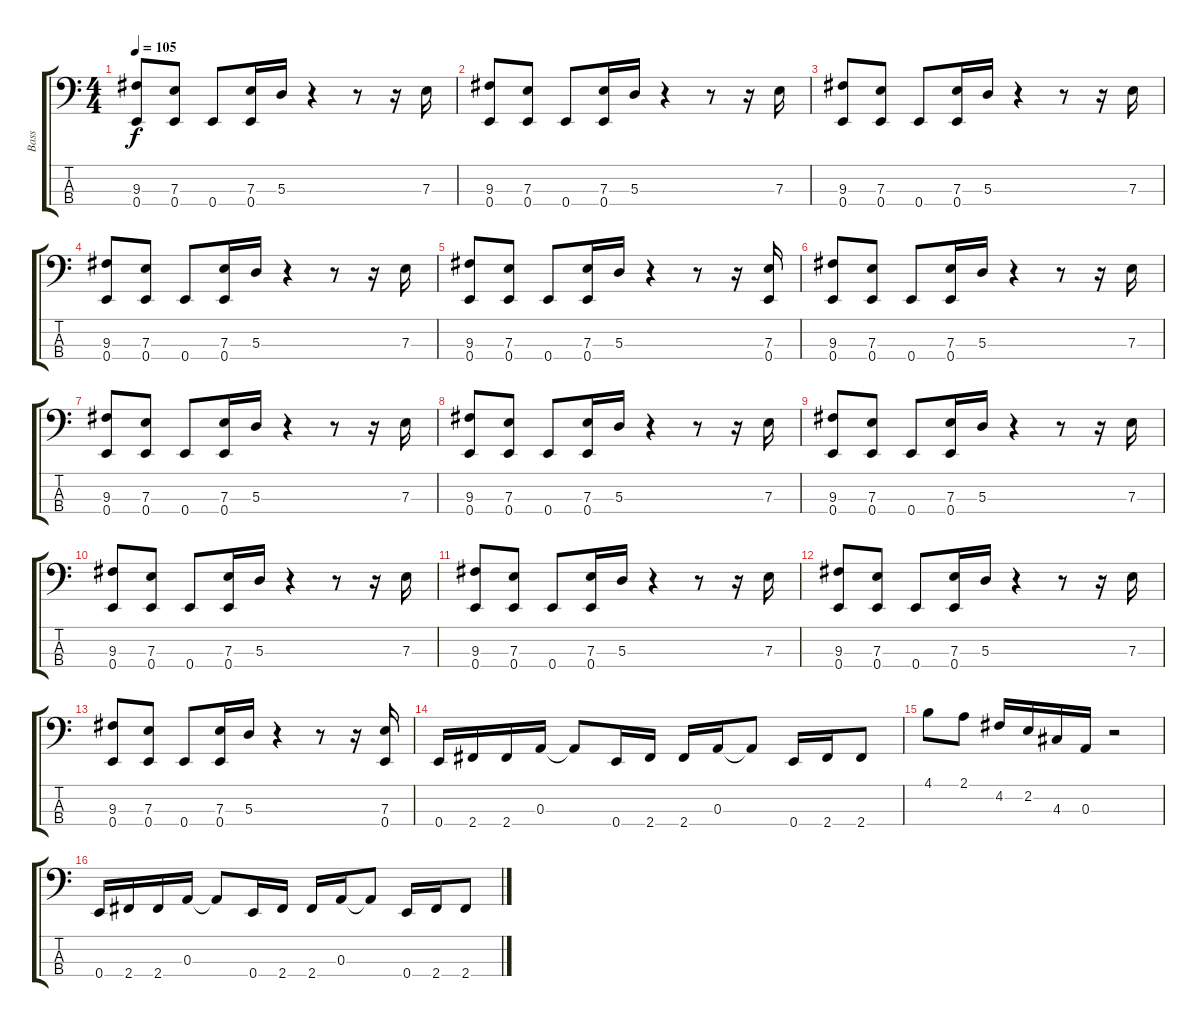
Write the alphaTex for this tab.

\track ("Bass" "Bass") {instrument electricbasspick}
\staff {score tabs}
\tuning (G2 D2 A1 E1) {hide}
\ts (4 4)
\tempo 105
\clef f4
\ks c
(9.3 0.4).8{dy f} (7.3 0.4).8 0.4.8 (7.3 0.4).16 5.3.16 r.4 r.8 r.16 7.3.16 |
(9.3 0.4).8 (7.3 0.4).8 0.4.8 (7.3 0.4).16 5.3.16 r.4 r.8 r.16 7.3.16 |
(9.3 0.4).8 (7.3 0.4).8 0.4.8 (7.3 0.4).16 5.3.16 r.4 r.8 r.16 7.3.16 |
(9.3 0.4).8 (7.3 0.4).8 0.4.8 (7.3 0.4).16 5.3.16 r.4 r.8 r.16 7.3.16 |
(9.3 0.4).8 (7.3 0.4).8 0.4.8 (7.3 0.4).16 5.3.16 r.4 r.8 r.16 (7.3 0.4).16 |
(9.3 0.4).8 (7.3 0.4).8 0.4.8 (7.3 0.4).16 5.3.16 r.4 r.8 r.16 7.3.16 |
(9.3 0.4).8 (7.3 0.4).8 0.4.8 (7.3 0.4).16 5.3.16 r.4 r.8 r.16 7.3.16 |
(9.3 0.4).8 (7.3 0.4).8 0.4.8 (7.3 0.4).16 5.3.16 r.4 r.8 r.16 7.3.16 |
(9.3 0.4).8 (7.3 0.4).8 0.4.8 (7.3 0.4).16 5.3.16 r.4 r.8 r.16 7.3.16 |
(9.3 0.4).8 (7.3 0.4).8 0.4.8 (7.3 0.4).16 5.3.16 r.4 r.8 r.16 7.3.16 |
(9.3 0.4).8 (7.3 0.4).8 0.4.8 (7.3 0.4).16 5.3.16 r.4 r.8 r.16 7.3.16 |
(9.3 0.4).8 (7.3 0.4).8 0.4.8 (7.3 0.4).16 5.3.16 r.4 r.8 r.16 7.3.16 |
(9.3 0.4).8 (7.3 0.4).8 0.4.8 (7.3 0.4).16 5.3.16 r.4 r.8 r.16 (7.3 0.4).16 |
0.4.16 2.4.16 2.4.16 0.3.16 0.3{t}.8 0.4.16 2.4.16 2.4.16 0.3.16 0.3{t}.8 0.4.16 2.4.16 2.4.8 |
4.1.8 2.1.8 4.2.16 2.2.16 4.3.16 0.3.16 r.2 |
0.4.16 2.4.16 2.4.16 0.3.16 0.3{t}.8 0.4.16 2.4.16 2.4.16 0.3.16 0.3{t}.8 0.4.16 2.4.16 2.4.8
